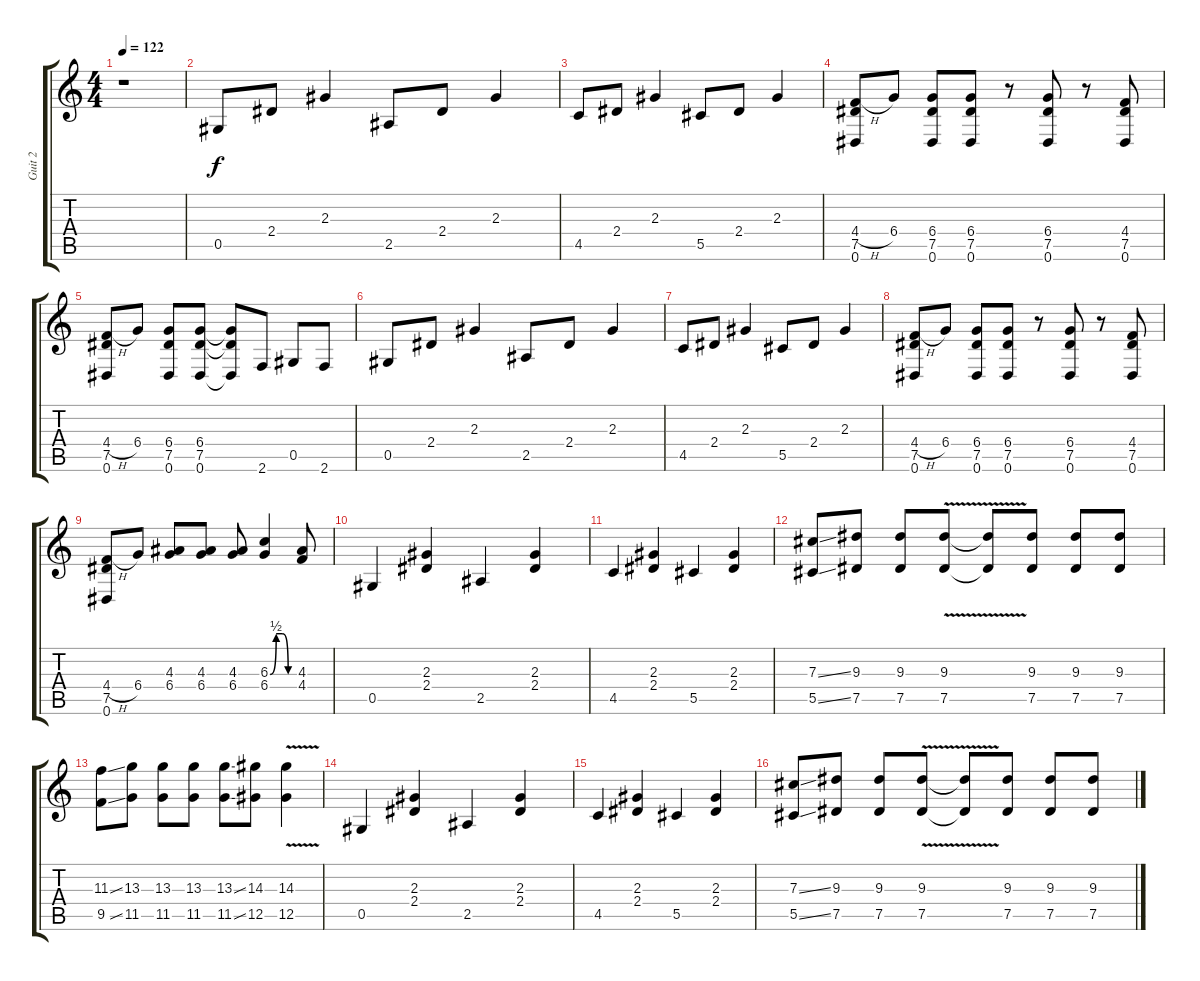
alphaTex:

\track ("Guit 2" "Guit 2") {instrument distortionguitar}
\staff {score tabs}
\tuning (Eb4 Bb3 Gb3 Db3 Ab2 Eb2) {hide}
\ts (4 4)
\tempo 122
\clef g2
\ks c
r.1{dy f} |
0.5.8 2.4.8 2.3.4 2.5.8 2.4.8 2.3.4 |
4.5.8 2.4.8 2.3.4 5.5.8 2.4.8 2.3.4 |
(4.4{h} 7.5 0.6).8 6.4.8 (6.4 7.5 0.6).8 (6.4 7.5 0.6).8 r.8 (6.4 7.5 0.6).8 r.8 (4.4 7.5 0.6).8 |
(4.4{h} 7.5 0.6).8 6.4.8 (6.4 7.5 0.6).8 (6.4 7.5 0.6).8 (6.4{t} 7.5{t} 0.6{t}).8 2.6.8 0.5.8 2.6.8 |
0.5.8 2.4.8 2.3.4 2.5.8 2.4.8 2.3.4 |
4.5.8 2.4.8 2.3.4 5.5.8 2.4.8 2.3.4 |
(4.4{h} 7.5 0.6).8 6.4.8 (6.4 7.5 0.6).8 (6.4 7.5 0.6).8 r.8 (6.4 7.5 0.6).8 r.8 (4.4 7.5 0.6).8 |
(4.4{h} 7.5 0.6).8 6.4.8 (4.3 6.4).8 (4.3 6.4).8 (4.3 6.4).8 (6.3{be (custom 0 0 15 2 30 2 45 0 60 0)} 6.4).4 (4.3 4.4).8 |
0.5.4 (2.3 2.4).4 2.5.4 (2.3 2.4).4 |
4.5.4 (2.3 2.4).4 5.5.4 (2.3 2.4).4 |
(7.3{ss} 5.5{ss}).8 (9.3 7.5).8 (9.3 7.5).8 (9.3{v} 7.5{v}).8 (9.3{t} 7.5{t}).8 (9.3 7.5).8 (9.3 7.5).8 (9.3 7.5).8 |
(11.3{ss} 9.5{ss}).8 (13.3 11.5).8 (13.3 11.5).8 (13.3 11.5).8 (13.3{ss} 11.5{ss}).8 (14.3 12.5).8 (14.3{v} 12.5{v}).4 |
0.5.4 (2.3 2.4).4 2.5.4 (2.3 2.4).4 |
4.5.4 (2.3 2.4).4 5.5.4 (2.3 2.4).4 |
(7.3{ss} 5.5{ss}).8 (9.3 7.5).8 (9.3 7.5).8 (9.3{v} 7.5{v}).8 (9.3{t} 7.5{t}).8 (9.3 7.5).8 (9.3 7.5).8 (9.3 7.5).8
